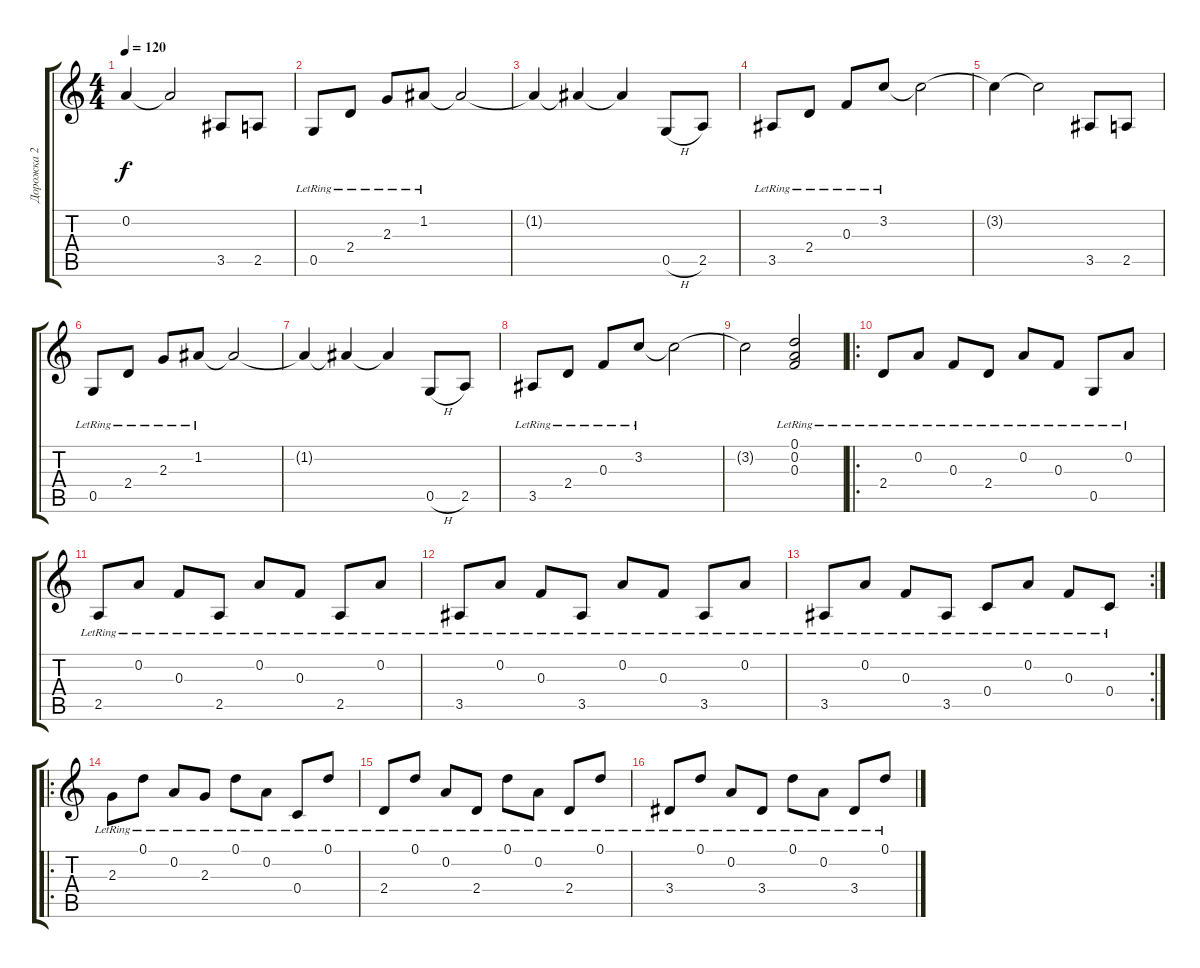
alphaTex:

\track ("Дорожка 2" "Дорожка 2") {instrument acousticguitarsteel}
\staff {score tabs}
\tuning (D4 A3 F3 C3 G2 D2) {hide}
\ts (4 4)
\tempo 120
\clef g2
\ks c
0.2.4{dy f} 0.2{t}.2 3.5.8 2.5.8 |
0.5{lr}.8 2.4{lr}.8 2.3{lr}.8 1.2{lr}.8 1.2{t}.2 |
1.2{t}.4 1.2{t}.4 1.2{t}.4 0.5{h}.8 2.5.8 |
3.5{lr}.8 2.4{lr}.8 0.3{lr}.8 3.2{lr}.8 3.2{t}.2 |
3.2{t}.4 3.2{t}.2 3.5.8 2.5.8 |
0.5{lr}.8 2.4{lr}.8 2.3{lr}.8 1.2{lr}.8 1.2{t}.2 |
1.2{t}.4 1.2{t}.4 1.2{t}.4 0.5{h}.8 2.5.8 |
3.5{lr}.8 2.4{lr}.8 0.3{lr}.8 3.2{lr}.8 3.2{t}.2 |
3.2{t}.2 (0.1{lr} 0.2{lr} 0.3{lr}).2 |
\ro
2.4{lr}.8 0.2{lr}.8 0.3{lr}.8 2.4{lr}.8 0.2{lr}.8 0.3{lr}.8 0.5{lr}.8 0.2{lr}.8 |
2.5{lr}.8 0.2{lr}.8 0.3{lr}.8 2.5{lr}.8 0.2{lr}.8 0.3{lr}.8 2.5{lr}.8 0.2{lr}.8 |
3.5{lr}.8 0.2{lr}.8 0.3{lr}.8 3.5{lr}.8 0.2{lr}.8 0.3{lr}.8 3.5{lr}.8 0.2{lr}.8 |
\rc 2
3.5{lr}.8 0.2{lr}.8 0.3{lr}.8 3.5{lr}.8 0.4{lr}.8 0.2{lr}.8 0.3{lr}.8 0.4{lr}.8 |
\ro
2.3{lr}.8 0.1{lr}.8 0.2{lr}.8 2.3{lr}.8 0.1{lr}.8 0.2{lr}.8 0.4{lr}.8 0.1{lr}.8 |
2.4{lr}.8 0.1{lr}.8 0.2{lr}.8 2.4{lr}.8 0.1{lr}.8 0.2{lr}.8 2.4{lr}.8 0.1{lr}.8 |
3.4{lr}.8 0.1{lr}.8 0.2{lr}.8 3.4{lr}.8 0.1{lr}.8 0.2{lr}.8 3.4{lr}.8 0.1{lr}.8
